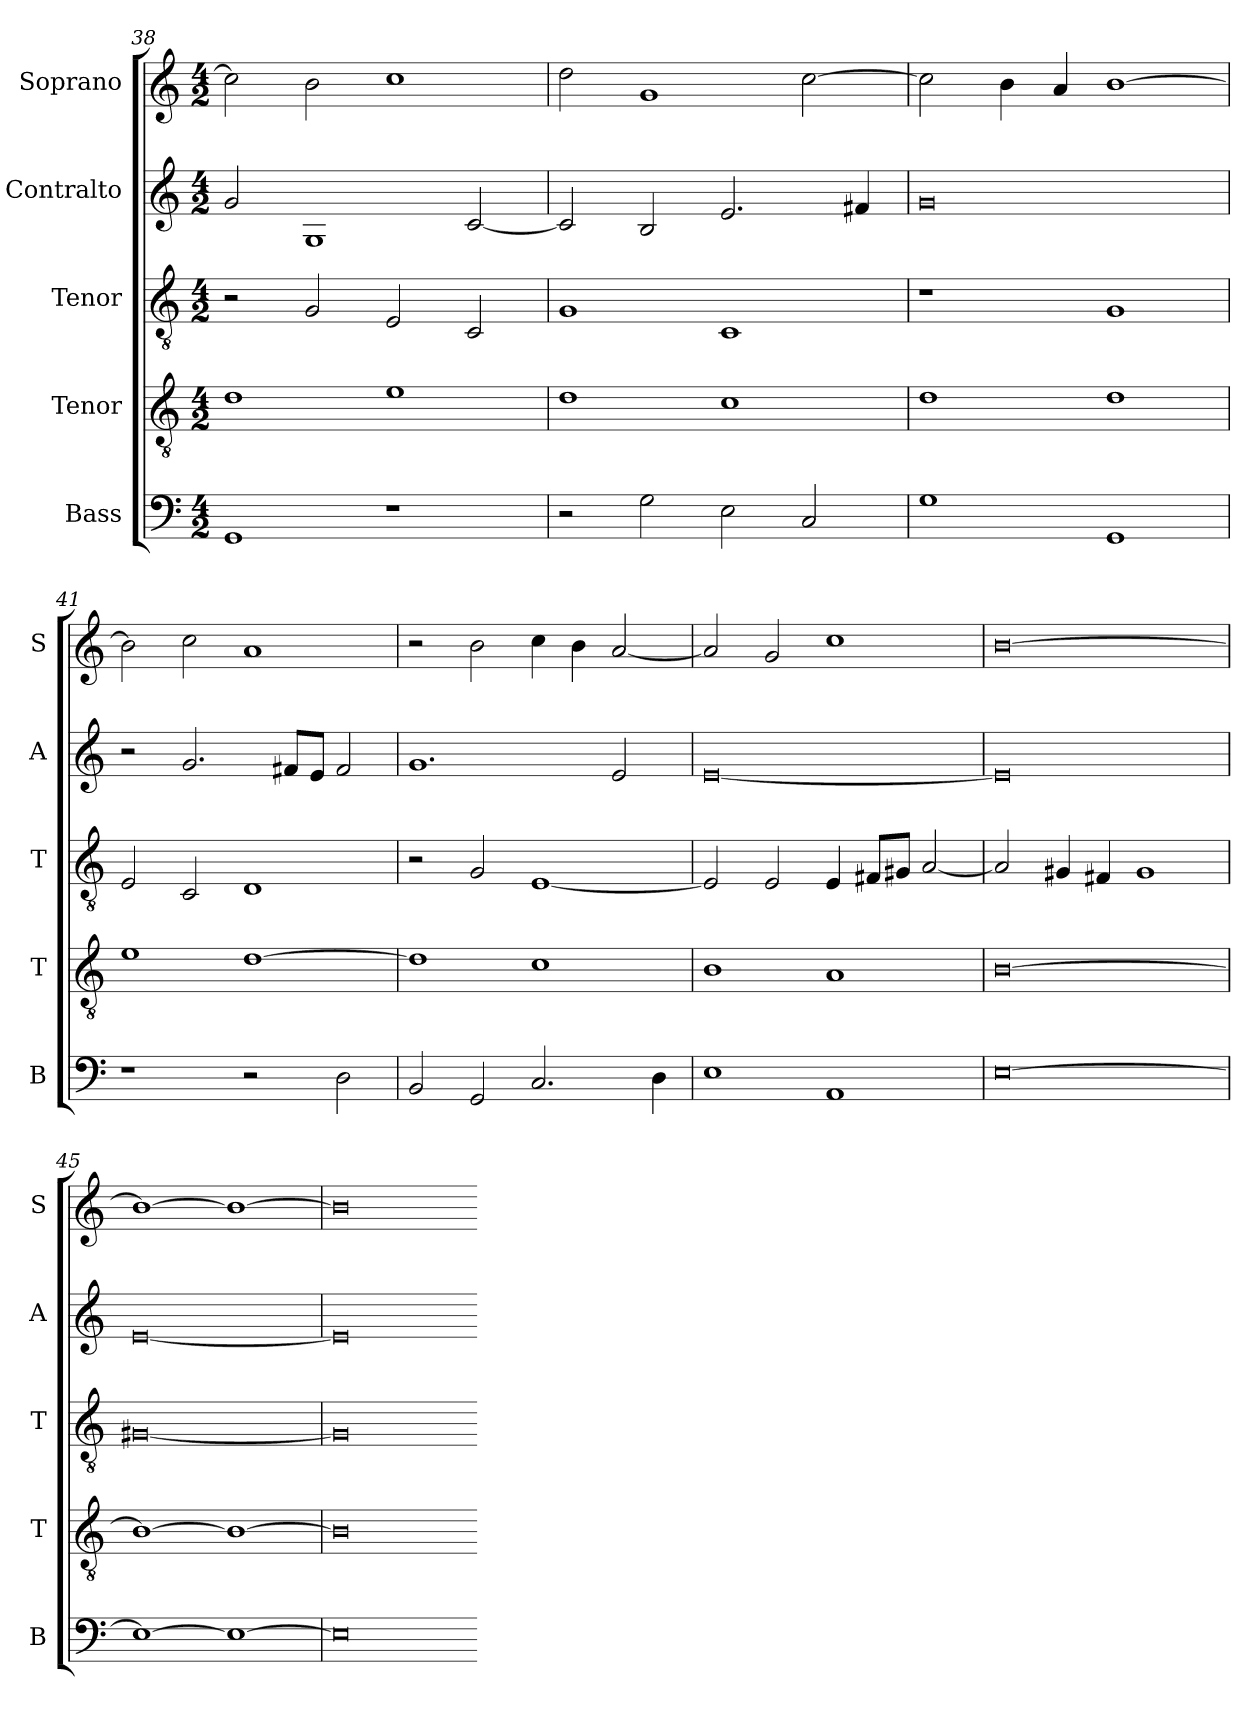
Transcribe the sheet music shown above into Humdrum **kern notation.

**kern	**kern	**kern	**kern	**kern
*part5	*part4	*part3	*part2	*part1
*staff5	*staff4	*staff3	*staff2	*staff1
*I"Bass	*I"Tenor	*I"Tenor	*I"Contralto	*I"Soprano
*I'B	*I'T	*I'T	*I'A	*I'S
*clefF4	*clefGv2	*clefGv2	*clefG2	*clefG2
*k[]	*k[]	*k[]	*k[]	*k[]
*E:phr	*E:phr	*E:phr	*E:phr	*E:phr
*M4/2	*M4/2	*M4/2	*M4/2	*M4/2
=38	=38	=38	=38	=38
1GG	1d	2r	2g	2cc]
.	.	2G	1G	2b
1r	1e	2E	.	1cc
.	.	2C	[2c	.
=39	=39	=39	=39	=39
2r	1d	1G	2c]	2dd
2G	.	.	2B	1g
2E	1c	1C	2.e	.
2C	.	.	.	[2cc
.	.	.	4f#X	.
=40	=40	=40	=40	=40
1G	1d	1r	0g	2cc]
.	.	.	.	4b
.	.	.	.	4a
1GG	1d	1G	.	[1b
=41	=41	=41	=41	=41
1r	1e	2E	2r	2b]
.	.	2C	2.g	2cc
2r	[1d	1D	.	1a
.	.	.	8f#X/L	.
.	.	.	8e/J	.
2D	.	.	2f#	.
=42	=42	=42	=42	=42
2BB	1d]	2r	1.g	2r
2GG	.	2G	.	2b
2.C	1c	[1E	.	4cc
.	.	.	.	4b
.	.	.	2e	[2a
4D	.	.	.	.
=43	=43	=43	=43	=43
1E	1B	2E]	[0e	2a]
.	.	2E	.	2g
1AA	1A	4E	.	1cc
.	.	8F#X/L	.	.
.	.	8G#X/J	.	.
.	.	[2A	.	.
=44	=44	=44	=44	=44
[0E	[0B	2A]	0e]	[0b
.	.	4G#X	.	.
.	.	4F#X	.	.
.	.	1G#	.	.
=45	=45	=45	=45	=45
1E_	1B_	[0G#X	[0e	1b_
1E_	1B_	.	.	1b_
=46	=46	=46	=46	=46
0E]	0B]	0G#]	0e]	0b]
=-	=-	=-	=-	=-
*-	*-	*-	*-	*-
